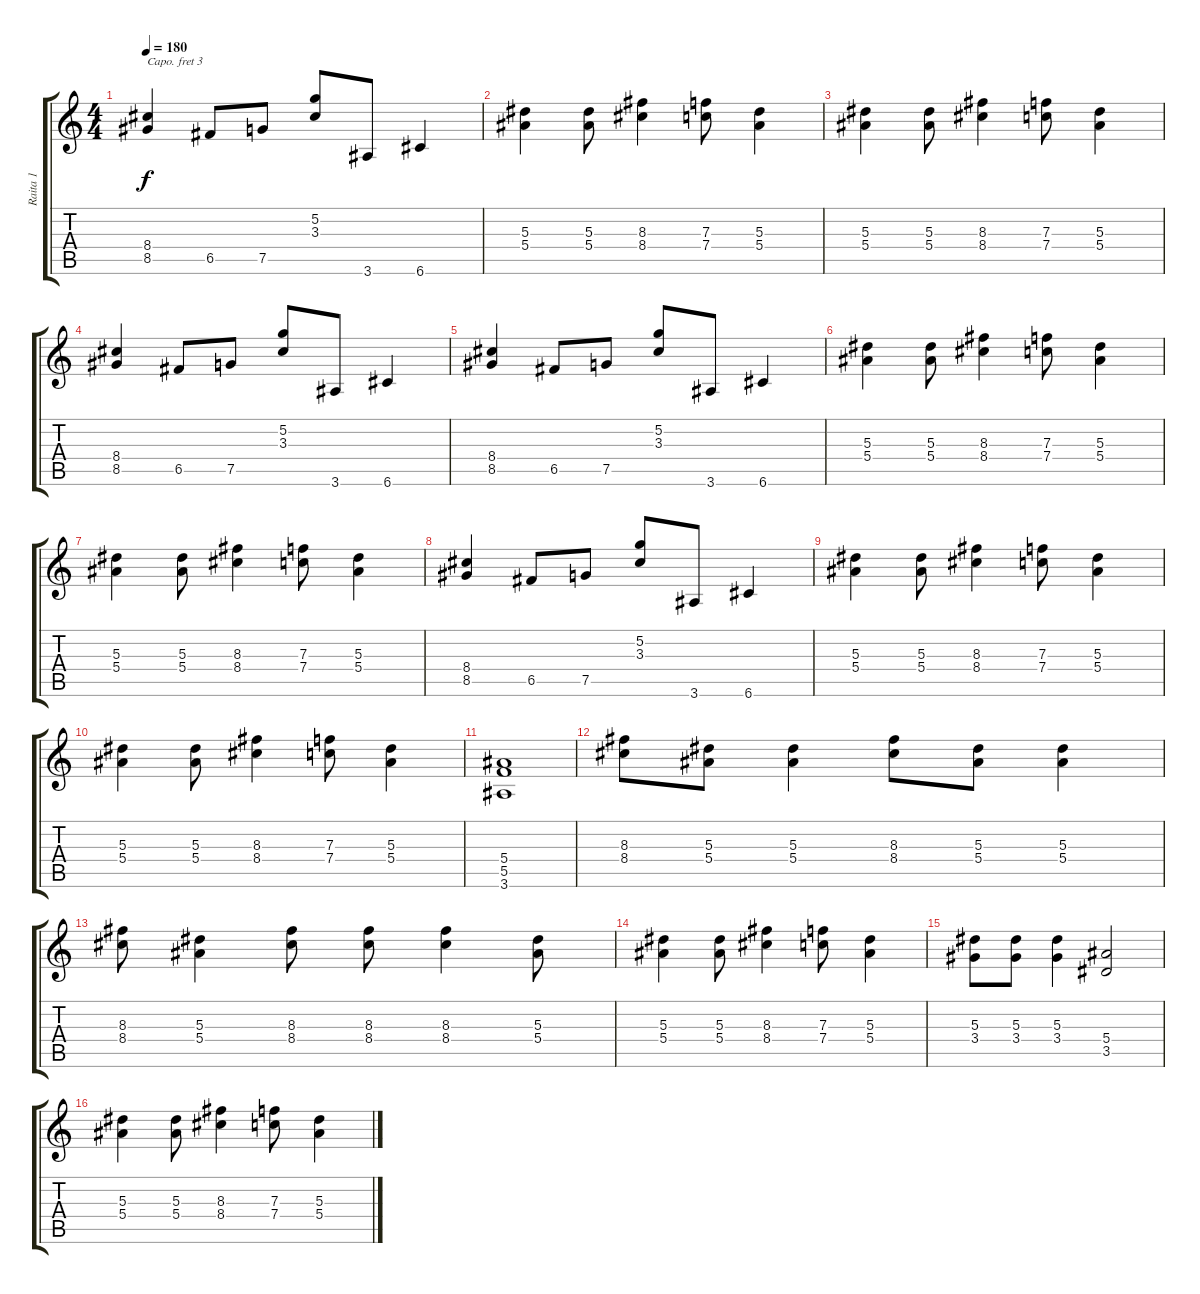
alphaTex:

\track ("Raita 1" "Raita 1") {instrument overdrivenguitar}
\staff {score tabs}
\capo 3
\tuning (E4 B3 G3 D3 A2 E2) {hide}
\ts (4 4)
\tempo 180
\clef g2
\ks c
(8.4 8.5).4{dy f} 6.5.8 7.5.8 (5.2 3.3).8 3.6.8 6.6.4 |
(5.3 5.4).4 (5.3 5.4).8 (8.3 8.4).4 (7.3 7.4).8 (5.3 5.4).4 |
(5.3 5.4).4 (5.3 5.4).8 (8.3 8.4).4 (7.3 7.4).8 (5.3 5.4).4 |
(8.4 8.5).4 6.5.8 7.5.8 (5.2 3.3).8 3.6.8 6.6.4 |
(8.4 8.5).4 6.5.8 7.5.8 (5.2 3.3).8 3.6.8 6.6.4 |
(5.3 5.4).4 (5.3 5.4).8 (8.3 8.4).4 (7.3 7.4).8 (5.3 5.4).4 |
(5.3 5.4).4 (5.3 5.4).8 (8.3 8.4).4 (7.3 7.4).8 (5.3 5.4).4 |
(8.4 8.5).4 6.5.8 7.5.8 (5.2 3.3).8 3.6.8 6.6.4 |
(5.3 5.4).4 (5.3 5.4).8 (8.3 8.4).4 (7.3 7.4).8 (5.3 5.4).4 |
(5.3 5.4).4 (5.3 5.4).8 (8.3 8.4).4 (7.3 7.4).8 (5.3 5.4).4 |
(5.4 5.5 3.6).1 |
(8.3 8.4).8 (5.3 5.4).8 (5.3 5.4).4 (8.3 8.4).8 (5.3 5.4).8 (5.3 5.4).4 |
(8.3 8.4).8 (5.3 5.4).4 (8.3 8.4).8 (8.3 8.4).8 (8.3 8.4).4 (5.3 5.4).8 |
(5.3 5.4).4 (5.3 5.4).8 (8.3 8.4).4 (7.3 7.4).8 (5.3 5.4).4 |
(5.3 3.4).8 (5.3 3.4).8 (5.3 3.4).4 (5.4 3.5).2 |
(5.3 5.4).4 (5.3 5.4).8 (8.3 8.4).4 (7.3 7.4).8 (5.3 5.4).4
